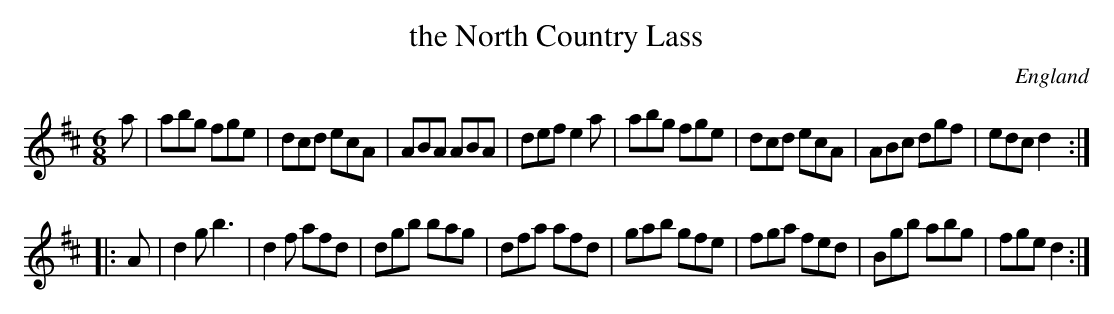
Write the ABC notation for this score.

X:1
T:the North Country Lass
M:6/8
O:England
K:D
a|\
abg fge| dcd ecA| ABA ABA| def e2a|\
abg fge| dcd ecA| ABc dgf| edc d2::
A|\
d2g b3| d2f afd| dgb bag| dfa afd|\
gab gfe| fga fed| Bgb abg| fge d2:|
